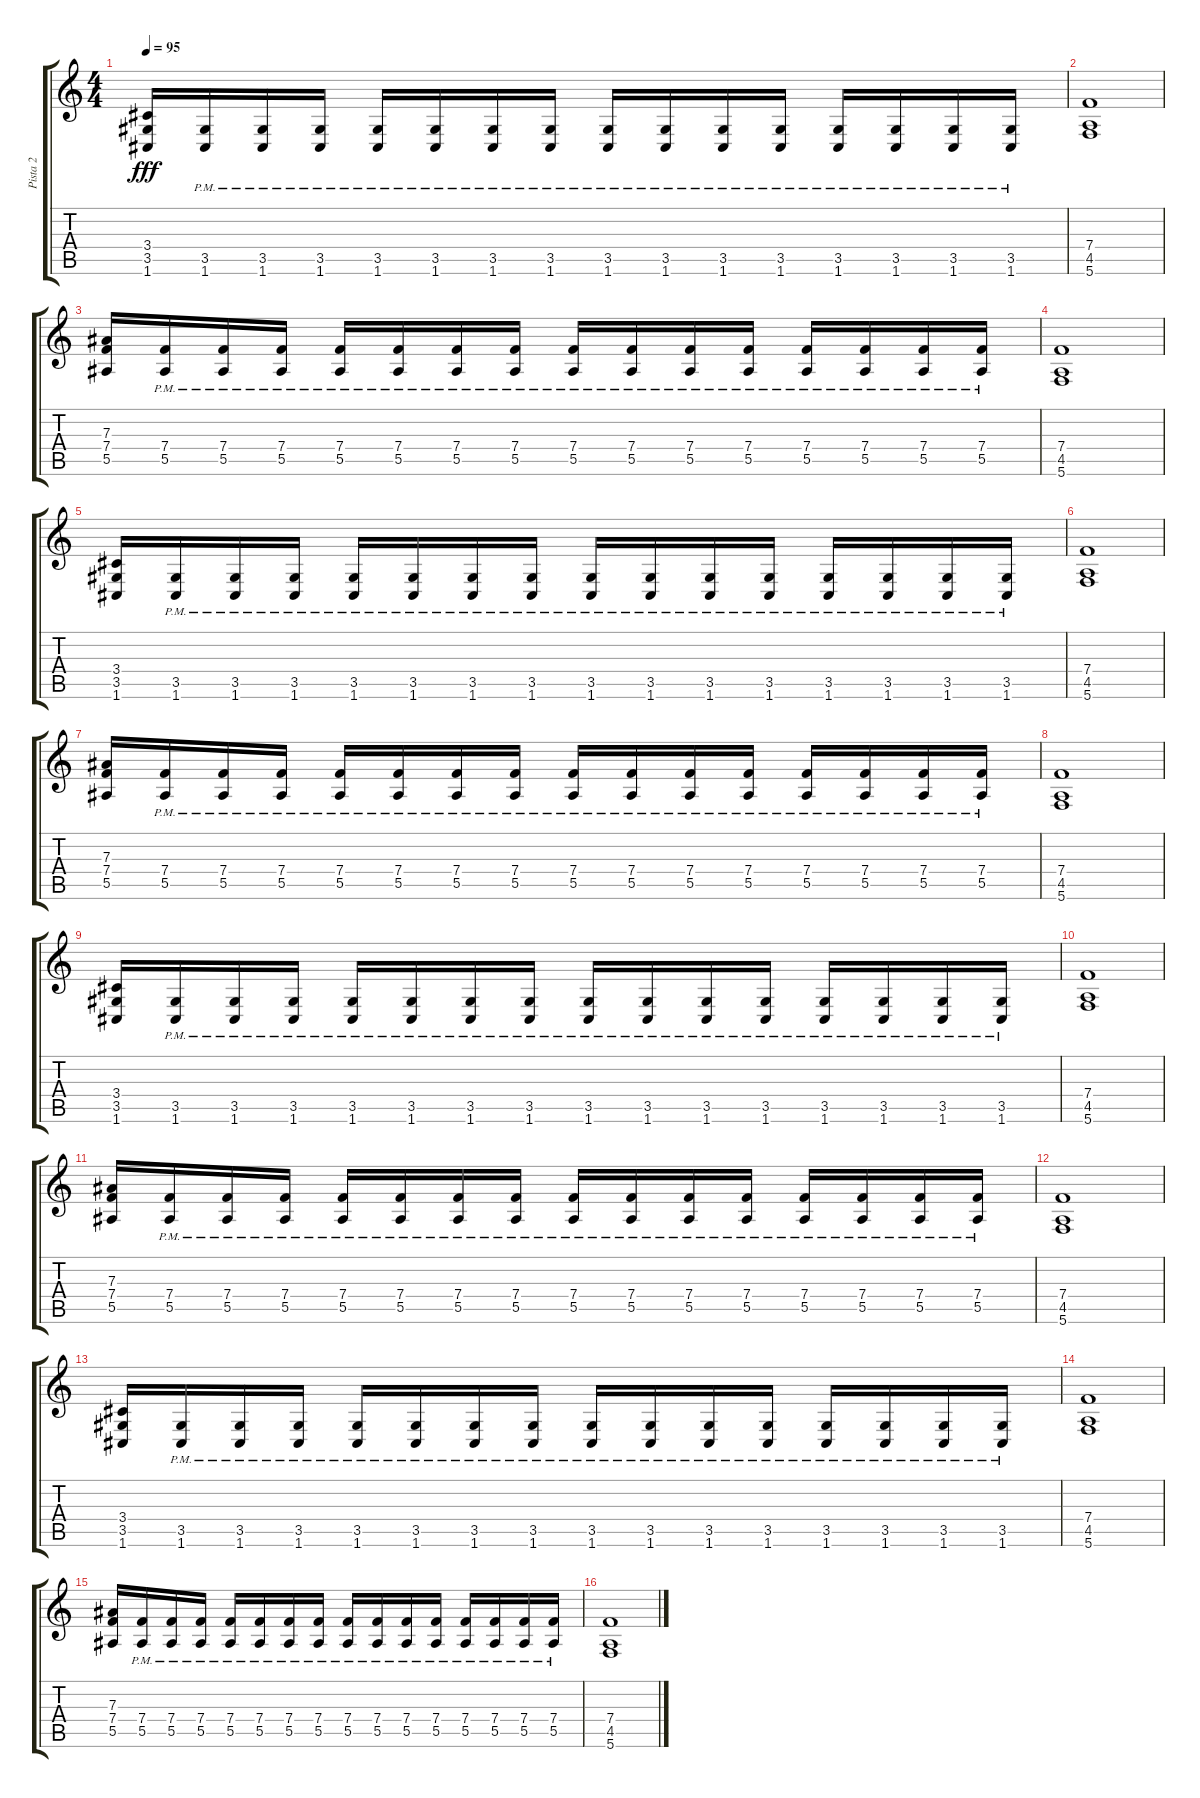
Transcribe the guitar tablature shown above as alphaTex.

\track ("Pista 2" "Pista 2") {instrument distortionguitar}
\staff {score tabs}
\tuning (C4 G3 Eb3 Bb2 F2 C2) {hide}
\ts (4 4)
\tempo 95
\clef g2
\ks c
(3.4 3.5 1.6).16{dy fff} (3.5{pm} 1.6{pm}).16 (3.5{pm} 1.6{pm}).16 (3.5{pm} 1.6{pm}).16 (3.5{pm} 1.6{pm}).16 (3.5{pm} 1.6{pm}).16 (3.5{pm} 1.6{pm}).16 (3.5{pm} 1.6{pm}).16 (3.5{pm} 1.6{pm}).16 (3.5{pm} 1.6{pm}).16 (3.5{pm} 1.6{pm}).16 (3.5{pm} 1.6{pm}).16 (3.5{pm} 1.6{pm}).16 (3.5{pm} 1.6{pm}).16 (3.5{pm} 1.6{pm}).16 (3.5{pm} 1.6{pm}).16 |
(7.4 4.5 5.6).1 |
(7.3 7.4 5.5).16 (7.4{pm} 5.5{pm}).16 (7.4{pm} 5.5{pm}).16 (7.4{pm} 5.5{pm}).16 (7.4{pm} 5.5{pm}).16 (7.4{pm} 5.5{pm}).16 (7.4{pm} 5.5{pm}).16 (7.4{pm} 5.5{pm}).16 (7.4{pm} 5.5{pm}).16 (7.4{pm} 5.5{pm}).16 (7.4{pm} 5.5{pm}).16 (7.4{pm} 5.5{pm}).16 (7.4{pm} 5.5{pm}).16 (7.4{pm} 5.5{pm}).16 (7.4{pm} 5.5{pm}).16 (7.4{pm} 5.5{pm}).16 |
(7.4 4.5 5.6).1 |
(3.4 3.5 1.6).16 (3.5{pm} 1.6{pm}).16 (3.5{pm} 1.6{pm}).16 (3.5{pm} 1.6{pm}).16 (3.5{pm} 1.6{pm}).16 (3.5{pm} 1.6{pm}).16 (3.5{pm} 1.6{pm}).16 (3.5{pm} 1.6{pm}).16 (3.5{pm} 1.6{pm}).16 (3.5{pm} 1.6{pm}).16 (3.5{pm} 1.6{pm}).16 (3.5{pm} 1.6{pm}).16 (3.5{pm} 1.6{pm}).16 (3.5{pm} 1.6{pm}).16 (3.5{pm} 1.6{pm}).16 (3.5{pm} 1.6{pm}).16 |
(7.4 4.5 5.6).1 |
(7.3 7.4 5.5).16 (7.4{pm} 5.5{pm}).16 (7.4{pm} 5.5{pm}).16 (7.4{pm} 5.5{pm}).16 (7.4{pm} 5.5{pm}).16 (7.4{pm} 5.5{pm}).16 (7.4{pm} 5.5{pm}).16 (7.4{pm} 5.5{pm}).16 (7.4{pm} 5.5{pm}).16 (7.4{pm} 5.5{pm}).16 (7.4{pm} 5.5{pm}).16 (7.4{pm} 5.5{pm}).16 (7.4{pm} 5.5{pm}).16 (7.4{pm} 5.5{pm}).16 (7.4{pm} 5.5{pm}).16 (7.4{pm} 5.5{pm}).16 |
(7.4 4.5 5.6).1 |
(3.4 3.5 1.6).16 (3.5{pm} 1.6{pm}).16 (3.5{pm} 1.6{pm}).16 (3.5{pm} 1.6{pm}).16 (3.5{pm} 1.6{pm}).16 (3.5{pm} 1.6{pm}).16 (3.5{pm} 1.6{pm}).16 (3.5{pm} 1.6{pm}).16 (3.5{pm} 1.6{pm}).16 (3.5{pm} 1.6{pm}).16 (3.5{pm} 1.6{pm}).16 (3.5{pm} 1.6{pm}).16 (3.5{pm} 1.6{pm}).16 (3.5{pm} 1.6{pm}).16 (3.5{pm} 1.6{pm}).16 (3.5{pm} 1.6{pm}).16 |
(7.4 4.5 5.6).1 |
(7.3 7.4 5.5).16 (7.4{pm} 5.5{pm}).16 (7.4{pm} 5.5{pm}).16 (7.4{pm} 5.5{pm}).16 (7.4{pm} 5.5{pm}).16 (7.4{pm} 5.5{pm}).16 (7.4{pm} 5.5{pm}).16 (7.4{pm} 5.5{pm}).16 (7.4{pm} 5.5{pm}).16 (7.4{pm} 5.5{pm}).16 (7.4{pm} 5.5{pm}).16 (7.4{pm} 5.5{pm}).16 (7.4{pm} 5.5{pm}).16 (7.4{pm} 5.5{pm}).16 (7.4{pm} 5.5{pm}).16 (7.4{pm} 5.5{pm}).16 |
(7.4 4.5 5.6).1 |
(3.4 3.5 1.6).16 (3.5{pm} 1.6{pm}).16 (3.5{pm} 1.6{pm}).16 (3.5{pm} 1.6{pm}).16 (3.5{pm} 1.6{pm}).16 (3.5{pm} 1.6{pm}).16 (3.5{pm} 1.6{pm}).16 (3.5{pm} 1.6{pm}).16 (3.5{pm} 1.6{pm}).16 (3.5{pm} 1.6{pm}).16 (3.5{pm} 1.6{pm}).16 (3.5{pm} 1.6{pm}).16 (3.5{pm} 1.6{pm}).16 (3.5{pm} 1.6{pm}).16 (3.5{pm} 1.6{pm}).16 (3.5{pm} 1.6{pm}).16 |
(7.4 4.5 5.6).1 |
(7.3 7.4 5.5).16 (7.4{pm} 5.5{pm}).16 (7.4{pm} 5.5{pm}).16 (7.4{pm} 5.5{pm}).16 (7.4{pm} 5.5{pm}).16 (7.4{pm} 5.5{pm}).16 (7.4{pm} 5.5{pm}).16 (7.4{pm} 5.5{pm}).16 (7.4{pm} 5.5{pm}).16 (7.4{pm} 5.5{pm}).16 (7.4{pm} 5.5{pm}).16 (7.4{pm} 5.5{pm}).16 (7.4{pm} 5.5{pm}).16 (7.4{pm} 5.5{pm}).16 (7.4{pm} 5.5{pm}).16 (7.4{pm} 5.5{pm}).16 |
(7.4 4.5 5.6).1
